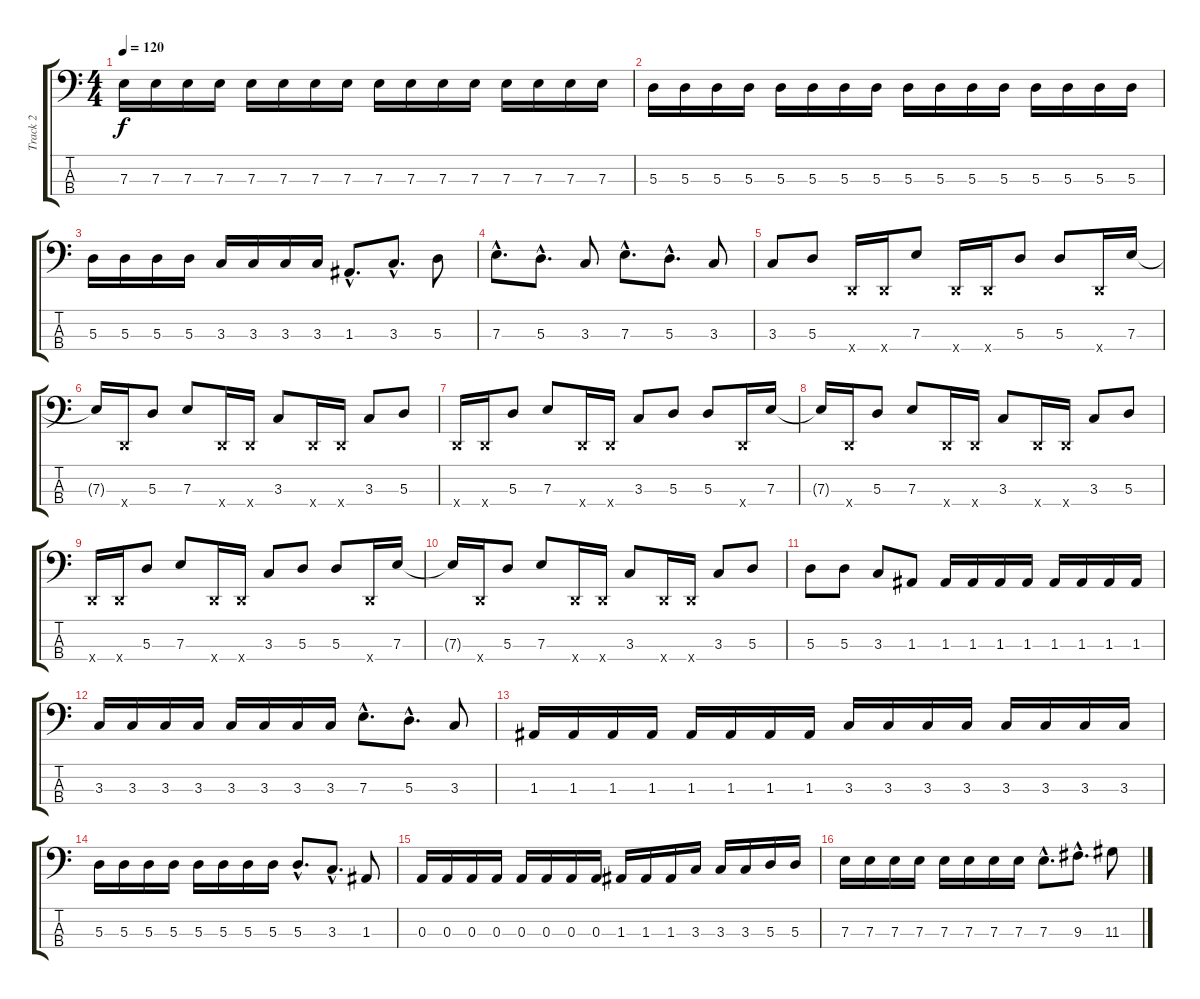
\track ("Track 2" "Track 2") {instrument electricbassfinger}
\staff {score tabs}
\tuning (G2 D2 A1 D1) {hide}
\ts (4 4)
\tempo 120
\clef f4
\ks c
7.3.16{dy f} 7.3.16 7.3.16 7.3.16 7.3.16 7.3.16 7.3.16 7.3.16 7.3.16 7.3.16 7.3.16 7.3.16 7.3.16 7.3.16 7.3.16 7.3.16 |
5.3.16 5.3.16 5.3.16 5.3.16 5.3.16 5.3.16 5.3.16 5.3.16 5.3.16 5.3.16 5.3.16 5.3.16 5.3.16 5.3.16 5.3.16 5.3.16 |
5.3.16 5.3.16 5.3.16 5.3.16 3.3.16 3.3.16 3.3.16 3.3.16 1.3{hac}.8{d} 3.3{hac}.8{d} 5.3.8 |
7.3{hac}.8{d} 5.3{hac}.8{d} 3.3.8 7.3{hac}.8{d} 5.3{hac}.8{d} 3.3.8 |
3.3.8 5.3.8 0.4{x}.16 0.4{x}.16 7.3.8 0.4{x}.16 0.4{x}.16 5.3.8 5.3.8 0.4{x}.16 7.3.16 |
7.3{t}.16 0.4{x}.16 5.3.8 7.3.8 0.4{x}.16 0.4{x}.16 3.3.8 0.4{x}.16 0.4{x}.16 3.3.8 5.3.8 |
0.4{x}.16 0.4{x}.16 5.3.8 7.3.8 0.4{x}.16 0.4{x}.16 3.3.8 5.3.8 5.3.8 0.4{x}.16 7.3.16 |
7.3{t}.16 0.4{x}.16 5.3.8 7.3.8 0.4{x}.16 0.4{x}.16 3.3.8 0.4{x}.16 0.4{x}.16 3.3.8 5.3.8 |
0.4{x}.16 0.4{x}.16 5.3.8 7.3.8 0.4{x}.16 0.4{x}.16 3.3.8 5.3.8 5.3.8 0.4{x}.16 7.3.16 |
7.3{t}.16 0.4{x}.16 5.3.8 7.3.8 0.4{x}.16 0.4{x}.16 3.3.8 0.4{x}.16 0.4{x}.16 3.3.8 5.3.8 |
5.3.8 5.3.8 3.3.8 1.3.8 1.3.16 1.3.16 1.3.16 1.3.16 1.3.16 1.3.16 1.3.16 1.3.16 |
3.3.16 3.3.16 3.3.16 3.3.16 3.3.16 3.3.16 3.3.16 3.3.16 7.3{hac}.8{d} 5.3{hac}.8{d} 3.3.8 |
1.3.16 1.3.16 1.3.16 1.3.16 1.3.16 1.3.16 1.3.16 1.3.16 3.3.16 3.3.16 3.3.16 3.3.16 3.3.16 3.3.16 3.3.16 3.3.16 |
5.3.16 5.3.16 5.3.16 5.3.16 5.3.16 5.3.16 5.3.16 5.3.16 5.3{hac}.8{d} 3.3{hac}.8{d} 1.3.8 |
0.3.16 0.3.16 0.3.16 0.3.16 0.3.16 0.3.16 0.3.16 0.3.16 1.3.16 1.3.16 1.3.16 3.3.16 3.3.16 3.3.16 5.3.16 5.3.16 |
7.3.16 7.3.16 7.3.16 7.3.16 7.3.16 7.3.16 7.3.16 7.3.16 7.3{hac}.8{d} 9.3{hac}.8{d} 11.3.8
